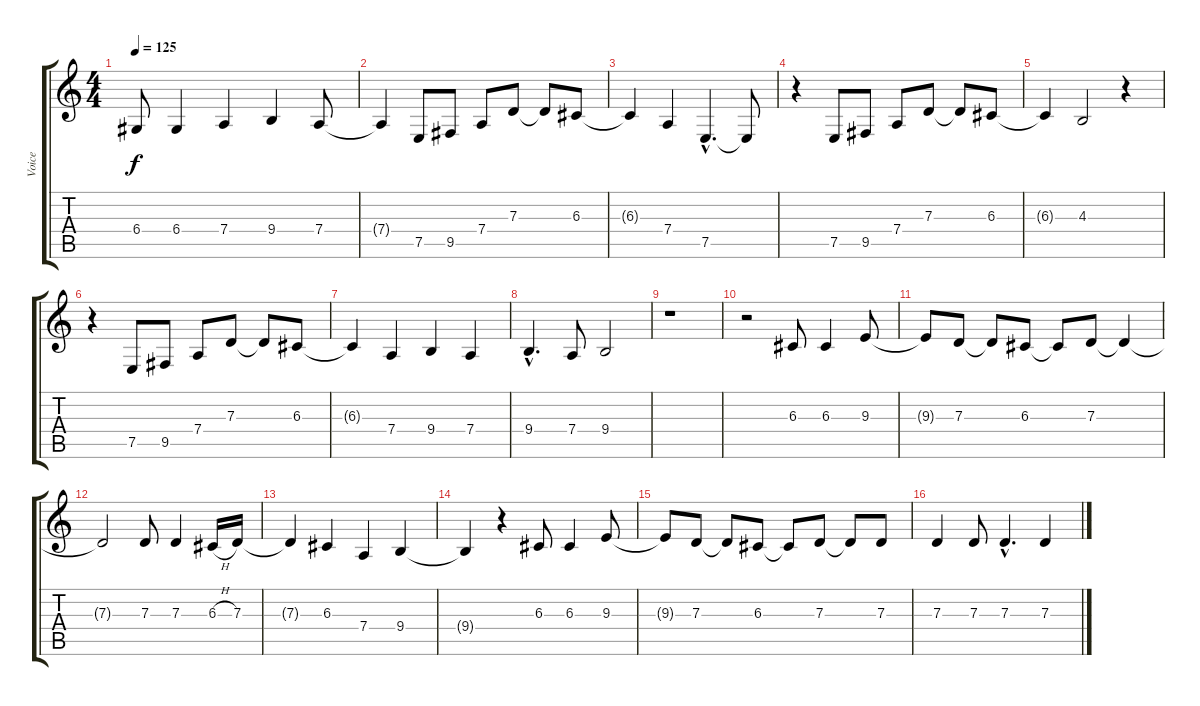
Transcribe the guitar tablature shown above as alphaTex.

\track ("Voice" "Voice") {instrument acousticgrandpiano}
\staff {score tabs}
\tuning (E4 B3 G3 D3 A2 E2) {hide}
\ts (4 4)
\tempo 125
\clef g2
\ks c
6.4.8{dy f} 6.4.4 7.4.4 9.4.4 7.4.8 |
7.4{t}.4 7.5.8 9.5.8 7.4.8 7.3.8 7.3{t}.8 6.3.8 |
6.3{t}.4 7.4.4 7.5{hac}.4{d} 7.5{t}.8 |
r.4 7.5.8 9.5.8 7.4.8 7.3.8 7.3{t}.8 6.3.8 |
6.3{t}.4 4.3.2 r.4 |
r.4 7.5.8 9.5.8 7.4.8 7.3.8 7.3{t}.8 6.3.8 |
6.3{t}.4 7.4.4 9.4.4 7.4.4 |
9.4{hac}.4{d} 7.4.8 9.4.2 |
r.1 |
r.2 6.3.8 6.3.4 9.3.8 |
9.3{t}.8 7.3.8 7.3{t}.8 6.3.8 6.3{t}.8 7.3.8 7.3{t}.4 |
7.3{t}.2 7.3.8 7.3.4 6.3{h}.16 7.3.16 |
7.3{t}.4 6.3.4 7.4.4 9.4.4 |
9.4{t}.4 r.4 6.3.8 6.3.4 9.3.8 |
9.3{t}.8 7.3.8 7.3{t}.8 6.3.8 6.3{t}.8 7.3.8 7.3{t}.8 7.3.8 |
7.3.4 7.3.8 7.3{hac}.4{d} 7.3.4
